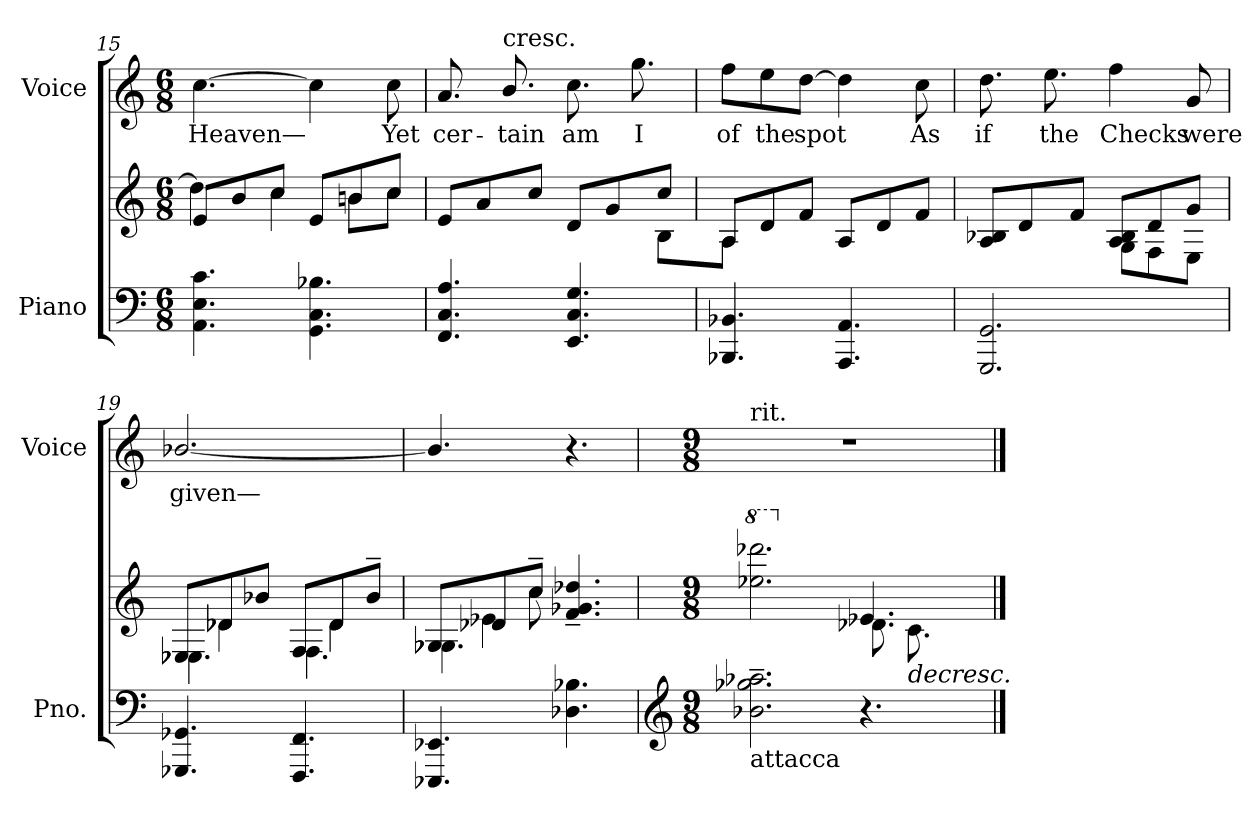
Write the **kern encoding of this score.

**kern	**kern	**dynam	**kern	**text
*part2	*part2	*part2	*part1	*part1
*staff3	*staff2	*staff2/3	*staff1	*staff1
*I"Piano	*	*	*I"Voice	*
*I'Pno.	*	*	*I'Voice	*
*clefF4	*clefG2	*	*clefG2	*
*k[]	*k[]	*	*k[]	*
*M6/8	*M6/8	*	*M6/8	*
=15	=15	=15	=15	=15
*	*^	*	*	*
!	!	!	!	!	!LO:LY:b:color=#000000
4.AAi\ 4.Ei 4.ci	8ei/L	4ddi\]	.	[>4.cci\	Heaven—
.	8bi/	.	.	.	.
.	8cci/J	4cci\	.	.	.
4.GGi\ 4.Ci 4.B-Xi	8ei/L	.	.	4cci\]	.
.	8bni/	8bi\L	.	.	.
!	!	!	!	!	!LO:LY:b:color=#000000
.	8cci/J	8cci\J	.	8cci\	Yet
=16	=16	=16	=16	=16	=16
!	!	!	!	!	!LO:LY:b:color=#000000
4.FFi/ 4.Ci 4.Ai	8ei/L	8ryy	.	8.ai/	cer-
*	*v	*v	*	*	*
.	8ai/	.	.	.
!	!	!	!LO:TX:a:t=cresc.	!
!	!	!	!	!LO:LY:b:color=#000000
.	.	.	8.bi/	-tain
.	8cci/J	.	.	.
!	!	!	!	!LO:LY:b:color=#000000
4.EEi/ 4.Ci 4.Gi	8di/L	.	8.cci\	am
.	8gi/	.	.	.
!	!	!	!	!LO:LY:b:color=#000000
.	.	.	8.ggi\	I
*	*^	*	*	*
.	8cci/J	8Bi\L	.	.	.
!!LO:LB:g=z
=17	=17	=17	=17	=17	=17
!	!	!	!	!	!LO:LY:b:color=#000000
4.BBB-Xi/ 4.BB-Xi	8Ai/L	8Ai\J	.	8ffi\L	of
!	!	!	!	!	!LO:LY:b:color=#000000
.	8di/	2ryy	.	8eei\	the
!	!	!	!	!	!LO:LY:b:color=#000000
.	8fi/J	.	.	[>8ddi\J	spot
4.AAAi/ 4.AAi	8Ai/L	.	.	4ddi\]	.
.	8di/	.	.	.	.
!	!	!	!	!	!LO:LY:b:color=#000000
.	8fi/J	8ryy	.	8cci\	As
=18	=18	=18	=18	=18	=18
!	!	!	!	!	!LO:LY:b:color=#000000
2.GGGi/ 2.GGi	8Ai/ 8B-XiL	4.ryy	.	8.ddi\	if
.	8di/	.	.	.	.
!	!	!	!	!	!LO:LY:b:color=#000000
.	.	.	.	8.eei\	the
.	8fi/J	.	.	.	.
!	!	!	!	!	!LO:LY:b:color=#000000
.	8Ai/ 8B-iL	8Gi\L	.	4ffi\	Checks
.	8di/	8Fi\	.	.	.
!	!	!	!	!	!LO:LY:b:color=#000000
.	8gi/J	8Ei\J	.	8gi/	were
=19	=19	=19	=19	=19	=19
*	*	*^	*	*	*
!	!	!	!	!	!	!LO:LY:b:color=#000000
4.GGG-Xi/ 4.GG-Xi	8E-Xi/L	4.E-i\	8ryy	.	[<2.b-Xi/	given—
.	8d-Xi/	.	4d-i\	.	.	.
.	8b-Xi/J	.	.	.	.	.
4.FFFi/ 4.FFi	8Fi/L	4.Fi\	8ryy	.	.	.
.	8d-i/	.	4d-i\	.	.	.
.	8b-~i/J	.	.	.	.	.
!!LO:LB:g=z
=20	=20	=20	=20	=20	=20	=20
*	*	*	*^	*	*	*
4.EEE-Xi/ 4.EE-Xi	8G-Xi/L	4.G-i\	4ryy	8ryy	.	4.b-i/]	.
.	8d-Xi/	.	.	4e-Xi\	.	.	.
.	8cc~i/J	.	8cci\	.	.	.	.
4.D-Xi\ 4.B-Xi	4.fi/~ 4.g-Xi~ 4.dd-Xi~	4.ryy	4.ryy	4.ryy	.	4.r	.
*	*v	*v	*v	*v	*	*	*
=21	=21	=21	=21	=21
*clefG2	*	*	*	*
*M9/8	*M9/8	*	*M9/8	*
*	*8va	*	*	*
*	*^	*	*	*
*	*	*^	*	*	*
*	*	*	*^	*	*	*
!	!	!	!	!	!	!LO:TX:t=rit.	!
!LO:TX:b:t=attacca	!	!	!	!	!	!	!
!	!	!	!	!	!	!LO:N:vis=1	!
*	*	*v	*v	*v	*	*	*
2.b-Xi\~ 2.gg-Xi~ 2.aa-Xi~	2.eee-Xi\ 2.dddd-Xi	2.ryy	.	8%9r	.
*	*X8va	*	*	*	*
4.r	4.e-Xi/	8.d-Xi\	]	.	.
!	!	!	!LO:HP:b	!	!
.	.	8.ci\	>	.	.
*	*v	*v	*	*	*
==	==	==	==	==
*-	*-	*-	*-	*-
